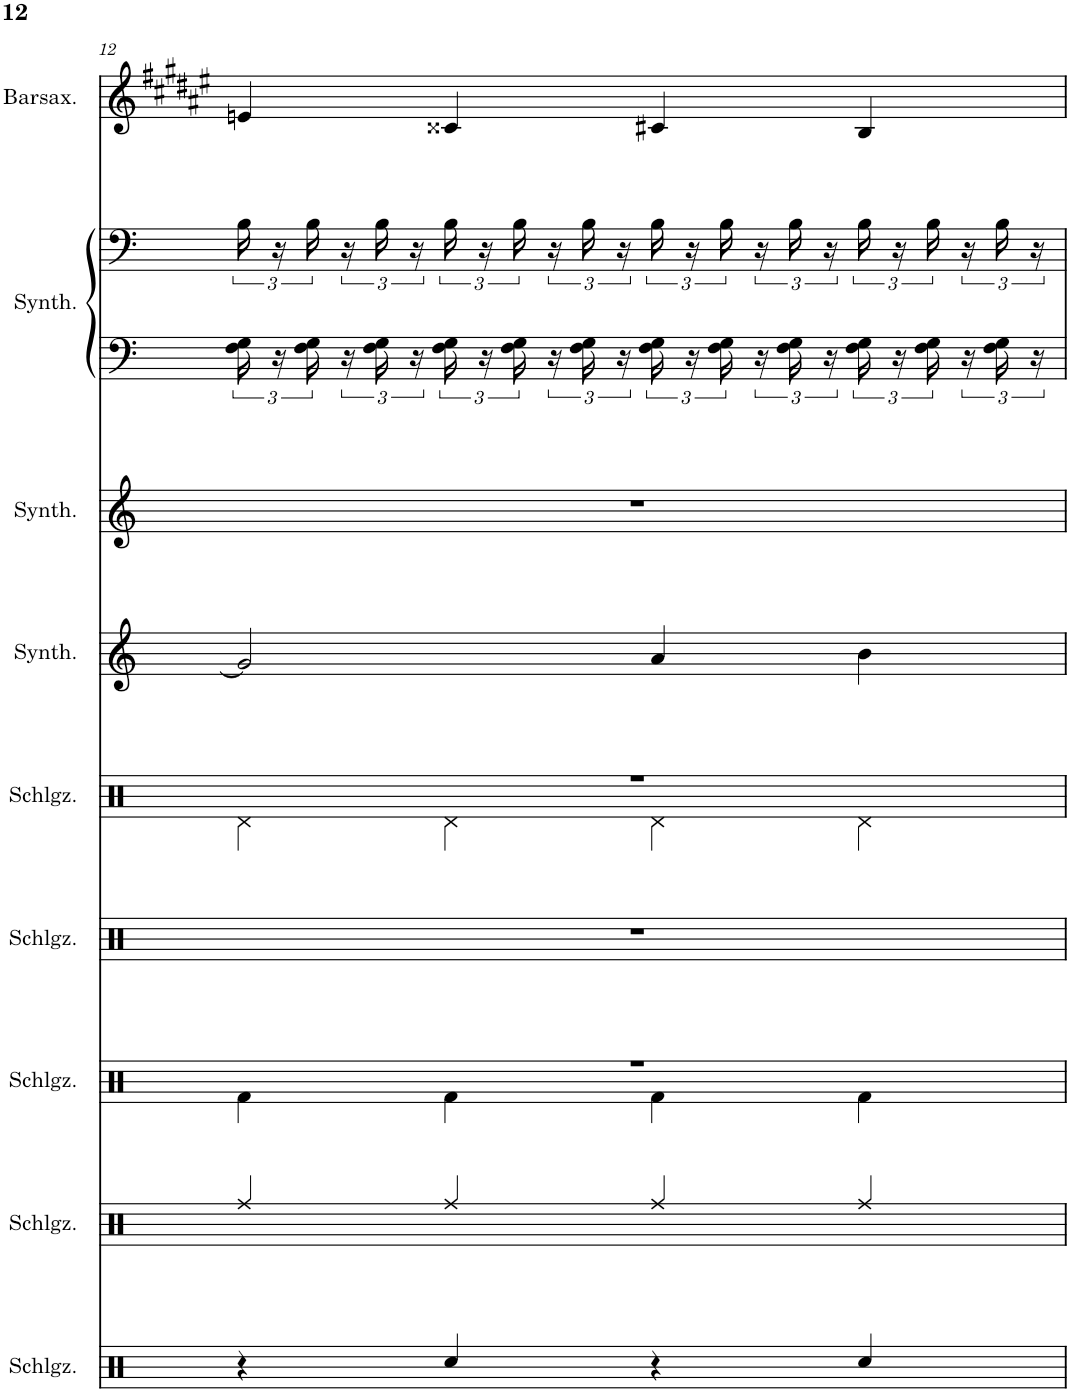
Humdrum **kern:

**kern	**kern	**kern	**kern	**kern	**kern	**kern	**kern	**kern	**kern
*part9	*part8	*part7	*part6	*part5	*part4	*part3	*part2	*part2	*part1
*staff10	*staff9	*staff8	*staff7	*staff6	*staff5	*staff4	*staff3	*staff2	*staff1
*I"4-teiliges Schlagzeug, 4-teiliges Schlagzeug, Percussion	*I"4-teiliges Schlagzeug, 4-teiliges Schlagzeug, Percussion	*I"4-teiliges Schlagzeug, 4-teiliges Schlagzeug, Percussion	*I"4-teiliges Schlagzeug, 4-teiliges Schlagzeug, Percussion	*I"4-teiliges Schlagzeug, 4-teiliges Schlagzeug, Percussion	*I"Brass Synthesizer, Brass Synthesizer, Melody	*I"Bass Synthesizer, Bass Synthesizer, Bells	*I"Brass Synthesizer	*	*I"Baritonsaxophon, Baritonsaxophon, Bass Guitar
*I'Schlgz.	*I'Schlgz.	*I'Schlgz.	*I'Schlgz.	*I'Schlgz.	*I'Synth.	*I'Synth.	*I'Synth.	*	*I'Barsax.
!!LO:PB:g=z
*clefX	*clefX	*clefX	*clefX	*clefX	*clefG2	*clefG2	*clefF4	*clefF4	*clefG2
*	*	*	*	*	*	*	*	*	*Trd12c21
*k[]	*k[]	*k[]	*k[]	*k[]	*k[]	*k[]	*k[]	*k[]	*k[f#c#g#d#a#e#]
*M4/4	*M4/4	*M4/4	*M4/4	*M4/4	*M4/4	*M4/4	*M4/4	*M4/4	*M4/4
=12	=12	=12	=12	=12	=12	=12	=12	=12	=12
*	*	*^	*	*^	*	*	*	*	*
4r	4Rff/	1r	4Rf\	1r	1r	4Rd\	2g/]	1r	24F\ 24G\	24B\	4en/
.	.	.	.	.	.	.	.	.	24r	24r	.
.	.	.	.	.	.	.	.	.	24F\ 24G\	24B\	.
.	.	.	.	.	.	.	.	.	24r	24r	.
.	.	.	.	.	.	.	.	.	24F\ 24G\	24B\	.
.	.	.	.	.	.	.	.	.	24r	24r	.
4Rcc/	4Rff/	.	4Rf\	.	.	4Rd\	.	.	24F\ 24G\	24B\	4c##X/
.	.	.	.	.	.	.	.	.	24r	24r	.
.	.	.	.	.	.	.	.	.	24F\ 24G\	24B\	.
.	.	.	.	.	.	.	.	.	24r	24r	.
.	.	.	.	.	.	.	.	.	24F\ 24G\	24B\	.
.	.	.	.	.	.	.	.	.	24r	24r	.
4r	4Rff/	.	4Rf\	.	.	4Rd\	4a/	.	24F\ 24G\	24B\	4c#X/
.	.	.	.	.	.	.	.	.	24r	24r	.
.	.	.	.	.	.	.	.	.	24F\ 24G\	24B\	.
.	.	.	.	.	.	.	.	.	24r	24r	.
.	.	.	.	.	.	.	.	.	24F\ 24G\	24B\	.
.	.	.	.	.	.	.	.	.	24r	24r	.
4Rcc/	4Rff/	.	4Rf\	.	.	4Rd\	4b\	.	24F\ 24G\	24B\	4B/
.	.	.	.	.	.	.	.	.	24r	24r	.
.	.	.	.	.	.	.	.	.	24F\ 24G\	24B\	.
.	.	.	.	.	.	.	.	.	24r	24r	.
.	.	.	.	.	.	.	.	.	24F\ 24G\	24B\	.
.	.	.	.	.	.	.	.	.	24r	24r	.
*	*	*v	*v	*	*v	*v	*	*	*	*	*
=	=	=	=	=	=	=	=	=	=
*-	*-	*-	*-	*-	*-	*-	*-	*-	*-
